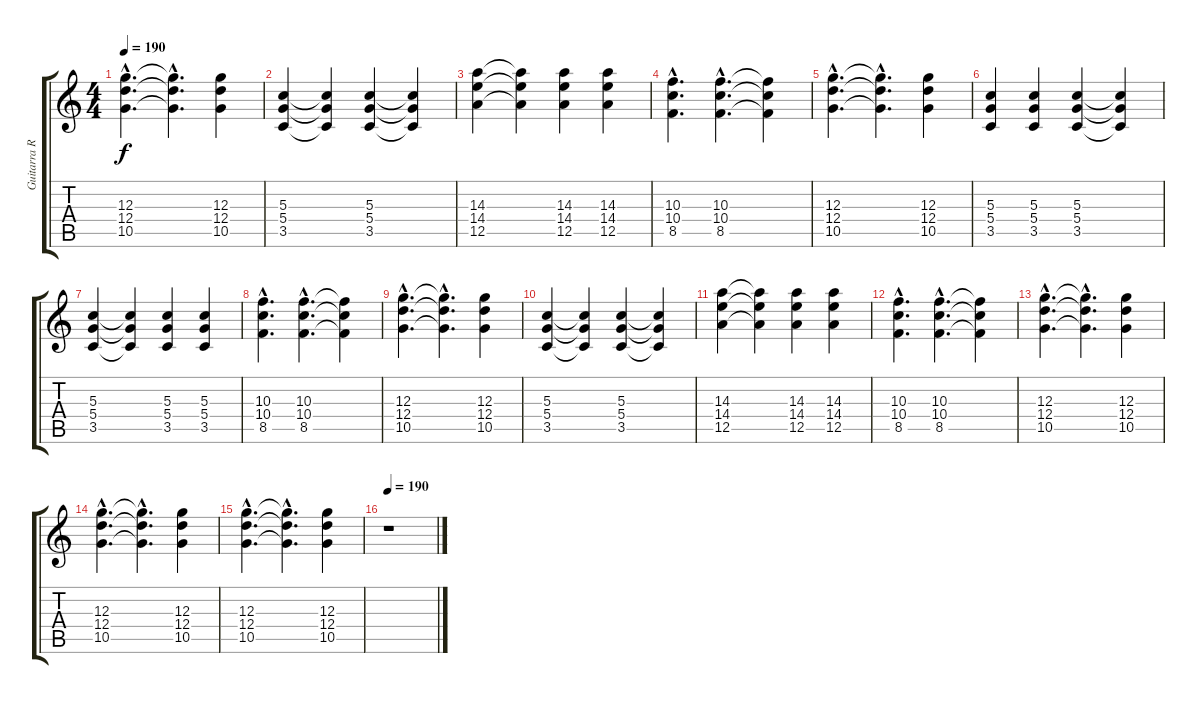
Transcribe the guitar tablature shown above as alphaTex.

\track ("Guitarra Ritmica" "Guitarra R") {instrument distortionguitar}
\staff {score tabs}
\tuning (E4 B3 G3 D3 A2 E2) {hide}
\ts (4 4)
\tempo 190
\clef g2
\ks c
(12.3{hac} 12.4{hac} 10.5{hac}).4{d dy f} (12.3{hac t} 12.4{hac t} 10.5{hac t}).4{d} (12.3 12.4 10.5).4 |
(5.3 5.4 3.5).4 (5.3{t} 5.4{t} 3.5{t}).4 (5.3 5.4 3.5).4 (5.3{t} 5.4{t} 3.5{t}).4 |
(14.3 14.4 12.5).4 (14.3{t} 14.4{t} 12.5{t}).4 (14.3 14.4 12.5).4 (14.3 14.4 12.5).4 |
(10.3{hac} 10.4{hac} 8.5{hac}).4{d} (10.3{hac} 10.4{hac} 8.5{hac}).4{d} (10.3{t} 10.4{t} 8.5{t}).4 |
(12.3{hac} 12.4{hac} 10.5{hac}).4{d} (12.3{hac t} 12.4{hac t} 10.5{hac t}).4{d} (12.3 12.4 10.5).4 |
(5.3 5.4 3.5).4 (5.3 5.4 3.5).4 (5.3 5.4 3.5).4 (5.3{t} 5.4{t} 3.5{t}).4 |
(5.3 5.4 3.5).4 (5.3{t} 5.4{t} 3.5{t}).4 (5.3 5.4 3.5).4 (5.3 5.4 3.5).4 |
(10.3{hac} 10.4{hac} 8.5{hac}).4{d} (10.3{hac} 10.4{hac} 8.5{hac}).4{d} (10.3{t} 10.4{t} 8.5{t}).4 |
(12.3{hac} 12.4{hac} 10.5{hac}).4{d} (12.3{hac t} 12.4{hac t} 10.5{hac t}).4{d} (12.3 12.4 10.5).4 |
(5.3 5.4 3.5).4 (5.3{t} 5.4{t} 3.5{t}).4 (5.3 5.4 3.5).4 (5.3{t} 5.4{t} 3.5{t}).4 |
(14.3 14.4 12.5).4 (14.3{t} 14.4{t} 12.5{t}).4 (14.3 14.4 12.5).4 (14.3 14.4 12.5).4 |
(10.3{hac} 10.4{hac} 8.5{hac}).4{d} (10.3{hac} 10.4{hac} 8.5{hac}).4{d} (10.3{t} 10.4{t} 8.5{t}).4 |
(12.3{hac} 12.4{hac} 10.5{hac}).4{d} (12.3{hac t} 12.4{hac t} 10.5{hac t}).4{d} (12.3 12.4 10.5).4 |
(12.3{hac} 12.4{hac} 10.5{hac}).4{d} (12.3{hac t} 12.4{hac t} 10.5{hac t}).4{d} (12.3 12.4 10.5).4 |
(12.3{hac} 12.4{hac} 10.5{hac}).4{d} (12.3{hac t} 12.4{hac t} 10.5{hac t}).4{d} (12.3 12.4 10.5).4 |
\tempo 190
r.1
